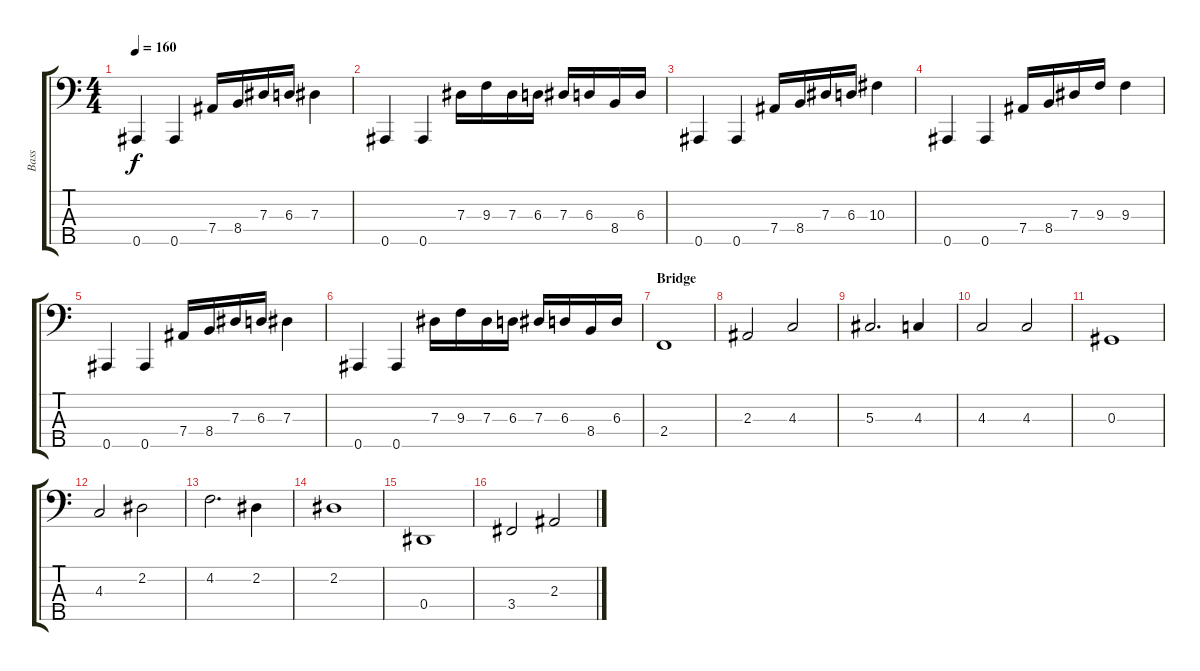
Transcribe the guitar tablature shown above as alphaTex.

\track ("Bass" "Bass") {instrument electricbasspick}
\staff {score tabs}
\tuning (Gb2 Db2 Ab1 Eb1 Bb0) {hide}
\ts (4 4)
\tempo 160
\clef f4
\ks c
0.5.4{dy f} 0.5.4 7.4.16 8.4.16 7.3.16 6.3.16 7.3.4 |
0.5.4 0.5.4 7.3.16 9.3.16 7.3.16 6.3.16 7.3.16 6.3.16 8.4.16 6.3.16 |
0.5.4 0.5.4 7.4.16 8.4.16 7.3.16 6.3.16 10.3.4 |
0.5.4 0.5.4 7.4.16 8.4.16 7.3.16 9.3.16 9.3.4 |
0.5.4 0.5.4 7.4.16 8.4.16 7.3.16 6.3.16 7.3.4 |
0.5.4 0.5.4 7.3.16 9.3.16 7.3.16 6.3.16 7.3.16 6.3.16 8.4.16 6.3.16 |
\section ("" "Bridge")
2.4.1 |
2.3.2 4.3.2 |
5.3.2{d} 4.3.4 |
4.3.2 4.3.2 |
0.3.1 |
4.3.2 2.2.2 |
4.2.2{d} 2.2.4 |
2.2.1 |
0.4.1 |
3.4.2 2.3.2
